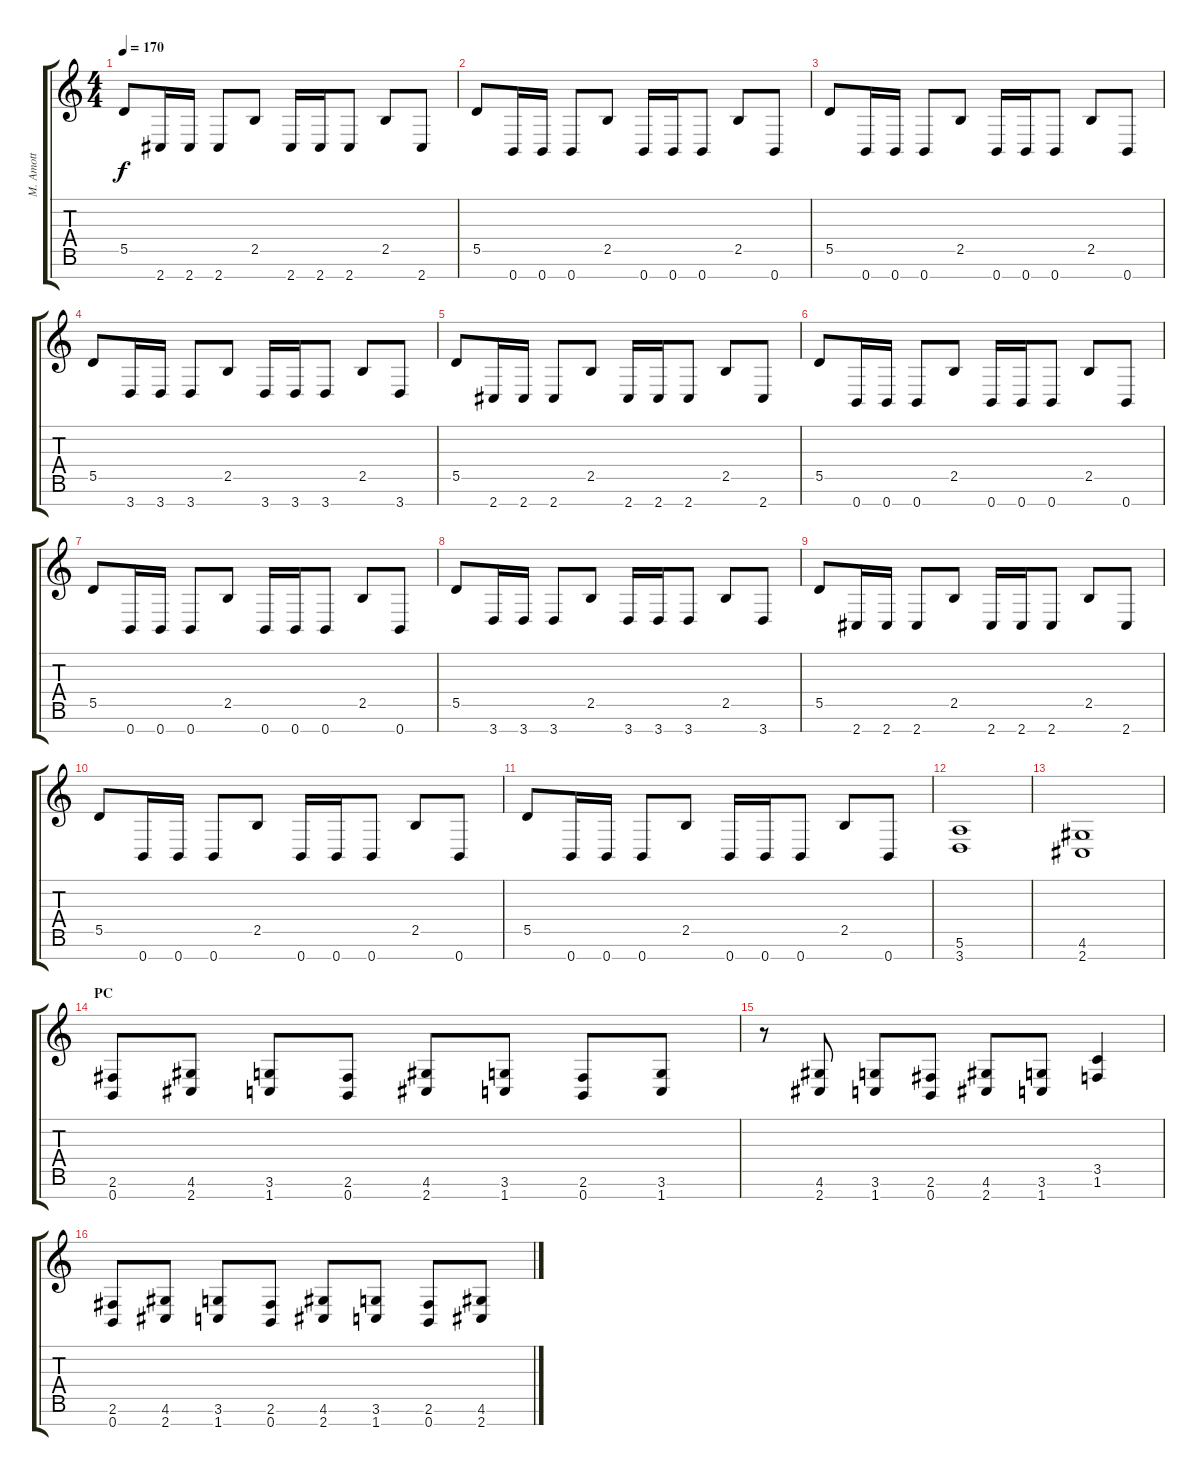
\track ("M. Amott" "M. Amott") {instrument distortionguitar}
\staff {score tabs}
\tuning (E4 B3 G3 D3 A2 E2 B1) {hide}
\ts (4 4)
\tempo 170
\clef g2
\ks c
5.5.8{dy f} 2.7.16 2.7.16 2.7.8 2.5.8 2.7.16 2.7.16 2.7.8 2.5.8 2.7.8 |
5.5.8 0.7.16 0.7.16 0.7.8 2.5.8 0.7.16 0.7.16 0.7.8 2.5.8 0.7.8 |
5.5.8 0.7.16 0.7.16 0.7.8 2.5.8 0.7.16 0.7.16 0.7.8 2.5.8 0.7.8 |
5.5.8 3.7.16 3.7.16 3.7.8 2.5.8 3.7.16 3.7.16 3.7.8 2.5.8 3.7.8 |
5.5.8 2.7.16 2.7.16 2.7.8 2.5.8 2.7.16 2.7.16 2.7.8 2.5.8 2.7.8 |
5.5.8 0.7.16 0.7.16 0.7.8 2.5.8 0.7.16 0.7.16 0.7.8 2.5.8 0.7.8 |
5.5.8 0.7.16 0.7.16 0.7.8 2.5.8 0.7.16 0.7.16 0.7.8 2.5.8 0.7.8 |
5.5.8 3.7.16 3.7.16 3.7.8 2.5.8 3.7.16 3.7.16 3.7.8 2.5.8 3.7.8 |
5.5.8 2.7.16 2.7.16 2.7.8 2.5.8 2.7.16 2.7.16 2.7.8 2.5.8 2.7.8 |
5.5.8 0.7.16 0.7.16 0.7.8 2.5.8 0.7.16 0.7.16 0.7.8 2.5.8 0.7.8 |
5.5.8 0.7.16 0.7.16 0.7.8 2.5.8 0.7.16 0.7.16 0.7.8 2.5.8 0.7.8 |
(5.6 3.7).1 |
(4.6 2.7).1 |
\section ("" "PC")
(2.6 0.7).8 (4.6 2.7).8 (3.6 1.7).8 (2.6 0.7).8 (4.6 2.7).8 (3.6 1.7).8 (2.6 0.7).8 (3.6 1.7).8 |
r.8 (4.6 2.7).8 (3.6 1.7).8 (2.6 0.7).8 (4.6 2.7).8 (3.6 1.7).8 (3.5 1.6).4 |
(2.6 0.7).8 (4.6 2.7).8 (3.6 1.7).8 (2.6 0.7).8 (4.6 2.7).8 (3.6 1.7).8 (2.6 0.7).8 (4.6 2.7).8
